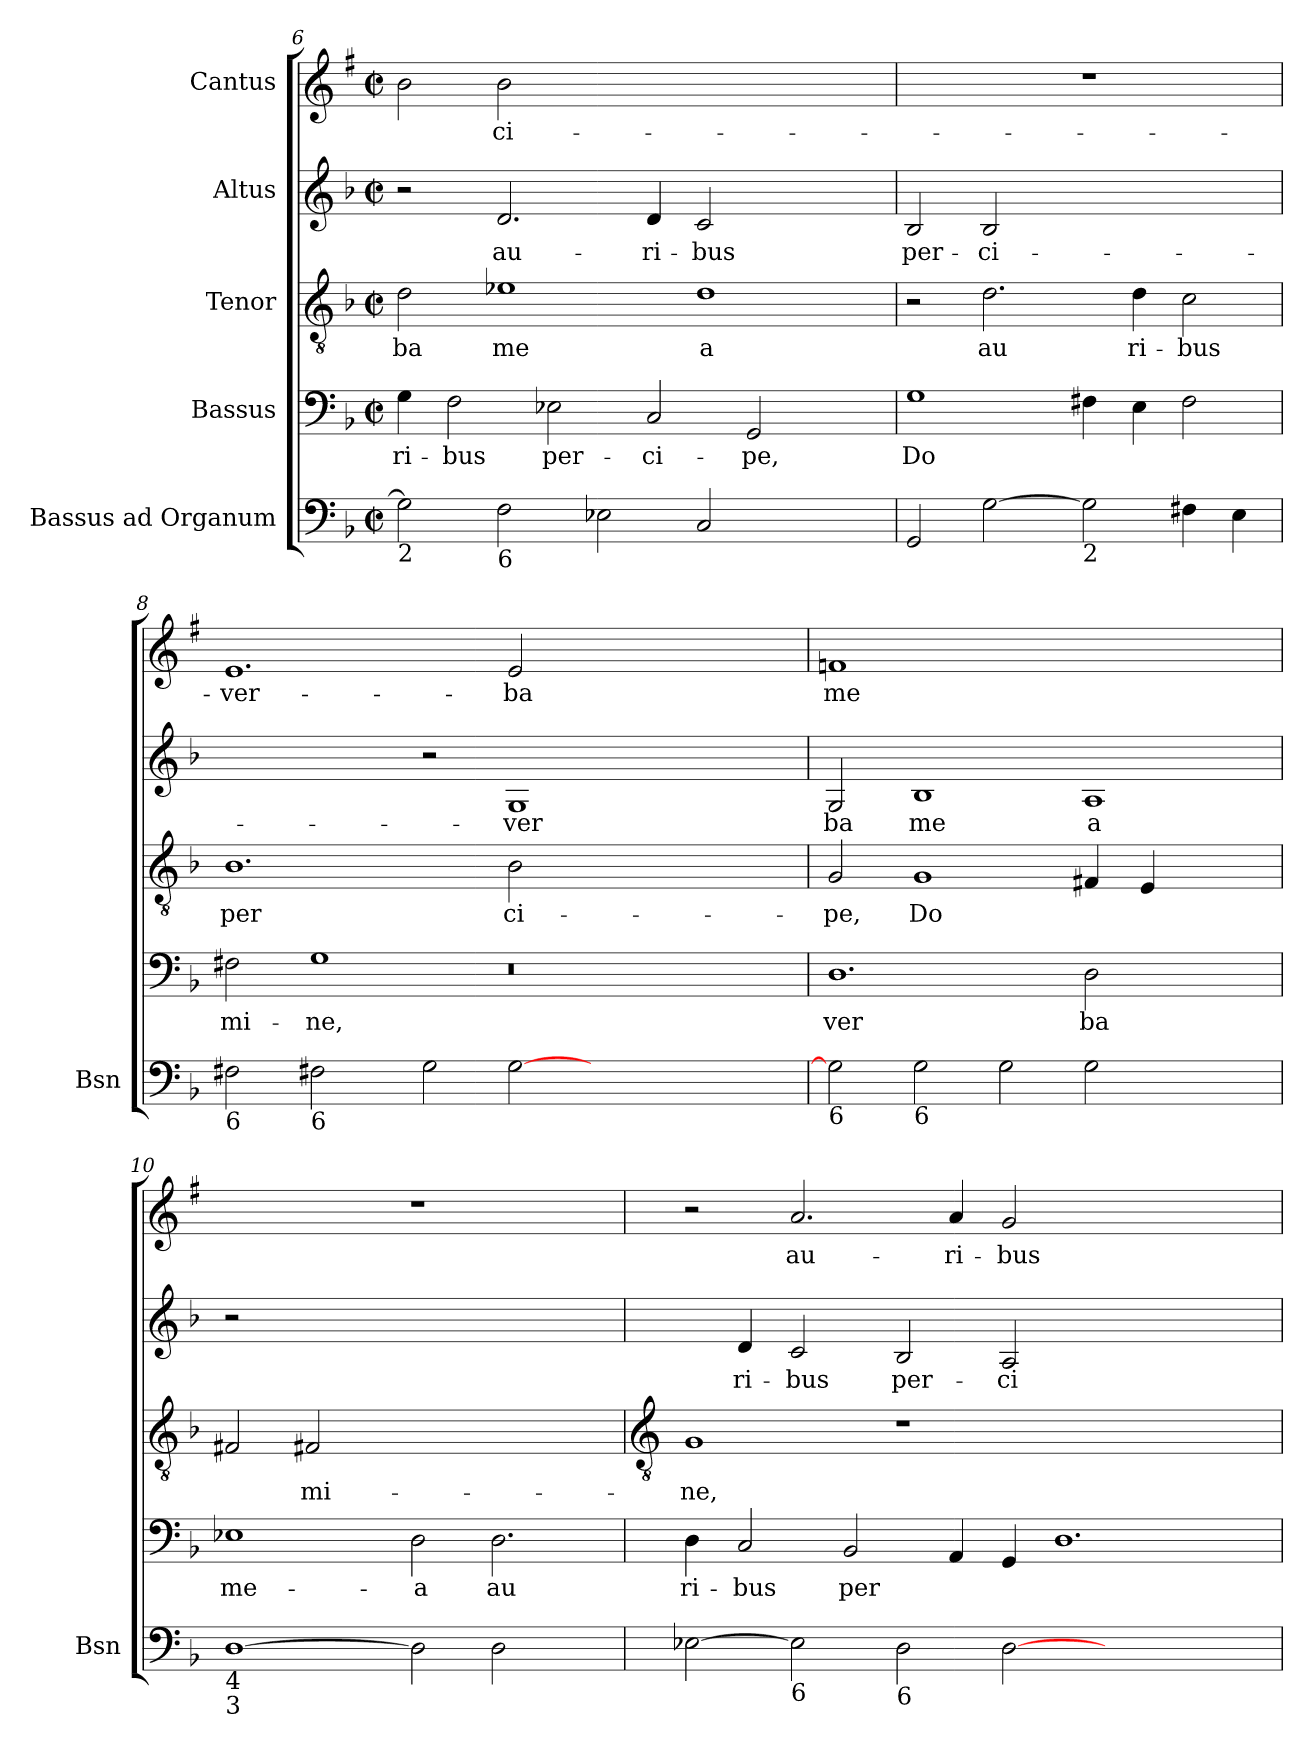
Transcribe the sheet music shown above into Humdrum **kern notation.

**kern	**kern	**text	**kern	**text	**kern	**text	**kern	**text
*part5	*part4	*part4	*part3	*part3	*part2	*part2	*part1	*part1
*staff5	*staff4	*staff4	*staff3	*staff3	*staff2	*staff2	*staff1	*staff1
*I"Bassus ad Organum	*I"Bassus	*	*I"Tenor	*	*I"Altus	*	*I"Cantus	*
*I'Bsn	*	*	*	*	*	*	*	*
*clefF4	*clefF4	*	*clefGv2	*	*clefG2	*	*clefG2	*
*	*	*	*	*	*	*	*ITrd1c2	*
*k[b-]	*k[b-]	*	*k[b-]	*	*k[b-]	*	*k[b-]	*
*F:	*F:	*	*F:	*	*F:	*	*F:	*
*M4/2	*M4/2	*	*M4/2	*	*M4/2	*	*M4/2	*
*met(c|)	*met(c|)	*	*met(c|)	*	*met(c|)	*	*met(c|)	*
=6A	=6A	=6A	=6A	=6A	=6A	=6A	=6A	=6A
!LO:TX:b:t=2	!	!	!	!	!	!	!	!
!	!	!LO:LY:b	!	!LO:LY:b	!	!	!	!
2G]	4G	ri-	2d	ba	2r	.	2a	.
!	!	!LO:LY:b	!	!	!	!	!	!
.	2F	-bus	.	.	.	.	.	.
!LO:TX:b:t=6	!	!	!	!	!	!	!	!
!	!	!	!	!LO:LY:b	!	!LO:LY:b	!	!LO:LY:b
2F	.	.	1e-X	me	2.d	au-	2a	ci-
!	!	!LO:LY:b	!	!	!	!	!	!
.	2E-X	per-	.	.	.	.	.	.
!	!	!	!	!	!	!	!	!LO:LY:b
2E-X	.	.	.	.	.	.	[1gyy	-pe,
!	!	!LO:LY:b	!	!	!	!LO:LY:b	!	!
.	2C	-ci-	.	.	4d	-ri-	.	.
!	!	!	!	!LO:LY:b	!	!LO:LY:b	!	!
2C	.	.	1d	a	2c	-bus	.	.
!	!	!LO:LY:b	!	!	!	!	!	!
.	2GG	-pe,	.	.	.	.	.	.
2ryy	.	.	.	.	2ryy	.	2ryy	.
.	4ryy	.	.	.	.	.	.	.
=7A	=7A	=7A	=7A	=7A	=7A	=7A	=7A	=7A
!	!	!LO:LY:b	!	!	!	!LO:LY:b	!	!
2GG	1G	Do	2r	.	2B-	per-	2.gyy_	.
!	!	!	!	!LO:LY:b	!	!LO:LY:b	!	!
[2G	.	.	2.d	au	2B-	-ci-	.	.
.	.	.	.	.	.	.	4gyy]	.
!LO:TX:b:t=2	!	!	!	!	!	!	!	!
!	!	!	!	!	!	!LO:LY:b	!	!
2G]	4F#X	.	.	.	[1Ayy	-pe,	1r	.
!	!	!	!	!LO:LY:b	!	!	!	!
.	4E	.	4d	ri-	.	.	.	.
!	!	!	!	!LO:LY:b	!	!	!	!
4F#X	2F#	.	2c	-bus	.	.	.	.
4E	.	.	.	.	.	.	.	.
=8A	=8A	=8A	=8A	=8A	=8A	=8A	=8A	=8A
!LO:TX:b:t=6	!	!	!	!	!	!	!	!
!	!	!LO:LY:b	!	!LO:LY:b	!	!	!	!LO:LY:b
2F#X	2F#X	mi-	1.B-	per	2.Ayy_	.	1.d	ver-
!LO:TX:b:t=6	!	!	!	!	!	!	!	!
!	!	!LO:LY:b	!	!	!	!	!	!
2F#X	1G	-ne,	.	.	.	.	.	.
.	.	.	.	.	4Ayy]	.	.	.
2G	.	.	.	.	2r	.	.	.
!	!	!	!	!LO:LY:b	!	!LO:LY:b	!	!LO:LY:b
[2G	0r	.	2B-	ci-	1G	ver	2d	-ba
1.ryy	.	.	1.ryy	.	.	.	1.ryy	.
.	.	.	.	.	1ryy	.	.	.
=9A	=9A	=9A	=9A	=9A	=9A	=9A	=9A	=9A
!LO:TX:b:t=6	!	!	!	!	!	!	!	!
!	!	!LO:LY:b	!	!LO:LY:b	!	!LO:LY:b	!	!LO:LY:b
2G]	1.D	ver	2G	-pe,	2G	ba	1e-X	me
!LO:TX:b:t=6	!	!	!	!	!	!	!	!
!	!	!	!	!LO:LY:b	!	!LO:LY:b	!	!
2G	.	.	1G	Do	1B-	me	.	.
!	!	!	!	!	!	!	!	!LO:LY:b
2G	.	.	.	.	.	.	[1dyy	a
!	!	!LO:LY:b	!	!	!	!LO:LY:b	!	!
2G	2D	ba	4F#X	.	1A	a	.	.
.	.	.	4E	.	.	.	.	.
2ryy	2ryy	.	2ryy	.	.	.	2ryy	.
!!LO:LB:g=z
=10A	=10A	=10A	=10A	=10A	=10A	=10A	=10A	=10A
!LO:TX:b:t=4	!	!	!	!	!	!	!	!
!LO:TX:b:t=3	!	!	!	!	!	!	!	!
!	!	!LO:LY:b	!	!	!	!	!	!
[1D	1E-X	me-	2F#X	.	2r	.	2.dyy_	.
!	!	!	!	!LO:LY:b	!	!LO:LY:b	!	!
.	.	.	2F#X	mi-	[2dyy	au	.	.
.	.	.	.	.	.	.	4dyy]	.
!	!	!LO:LY:b	!	!	!	!	!	!
2D]	2D	-a	1ryy	.	1ryy	.	1r	.
!	!	!LO:LY:b	!	!	!	!	!	!
2D	2.D	au	.	.	.	.	.	.
4ryy	.	.	4ryy	.	4ryy	.	4ryy	.
!!LO:LB:g=z
=11	=11	=11	=11	=11	=11	=11	=11	=11
*	*	*	*clefGv2	*	*	*	*	*
!	!	!LO:LY:b	!	!LO:LY:b	!	!	!	!
[2E-X	4D	ri-	1G	-ne,	4dyy]	.	2r	.
!	!	!LO:LY:b	!	!	!	!LO:LY:b	!	!
.	2C	-bus	.	.	4d	ri-	.	.
!LO:TX:b:t=6	!	!	!	!	!	!	!	!
!	!	!	!	!	!	!LO:LY:b	!	!LO:LY:b
2E-]	.	.	.	.	2c	-bus	2.g	au-
!	!	!LO:LY:b	!	!	!	!	!	!
.	2BB-	per	.	.	.	.	.	.
!LO:TX:b:t=6	!	!	!	!	!	!	!	!
!	!	!	!	!	!	!LO:LY:b	!	!
2D	.	.	1r	.	2B-	per-	.	.
!	!	!	!	!	!	!	!	!LO:LY:b
.	4AA	.	.	.	.	.	4g	-ri-
!	!	!	!	!	!	!LO:LY:b	!	!LO:LY:b
[2D	4GG	.	.	.	2A	-ci-	2f	-bus
.	1.D	.	.	.	.	.	.	.
1ryy	.	.	1ryy	.	1ryy	.	1ryy	.
4ryy	.	.	4ryy	.	4ryy	.	4ryy	.
=	=	=	=	=	=	=	=	=
*-	*-	*-	*-	*-	*-	*-	*-	*-
